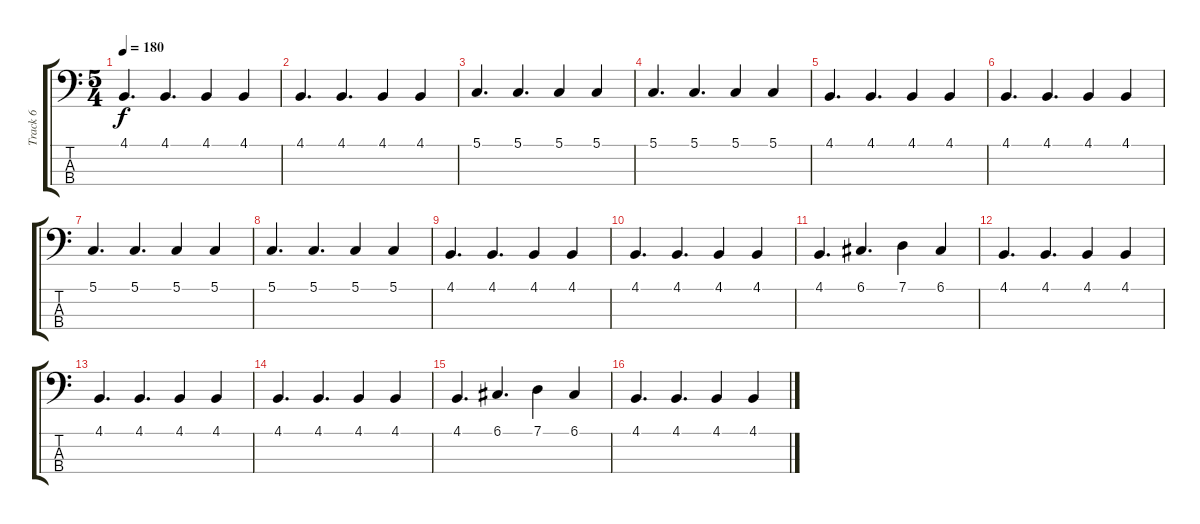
\track ("Track 6" "Track 6") {instrument pizzicatostrings}
\staff {score tabs}
\tuning (G2 D2 A1 E1) {hide}
\ts (5 4)
\tempo 180
\clef f4
\ks c
4.1.4{d dy f} 4.1.4{d} 4.1.4 4.1.4 |
4.1.4{d} 4.1.4{d} 4.1.4 4.1.4 |
5.1.4{d} 5.1.4{d} 5.1.4 5.1.4 |
5.1.4{d} 5.1.4{d} 5.1.4 5.1.4 |
4.1.4{d} 4.1.4{d} 4.1.4 4.1.4 |
4.1.4{d} 4.1.4{d} 4.1.4 4.1.4 |
5.1.4{d} 5.1.4{d} 5.1.4 5.1.4 |
5.1.4{d} 5.1.4{d} 5.1.4 5.1.4 |
4.1.4{d} 4.1.4{d} 4.1.4 4.1.4 |
4.1.4{d} 4.1.4{d} 4.1.4 4.1.4 |
4.1.4{d} 6.1.4{d} 7.1.4 6.1.4 |
4.1.4{d} 4.1.4{d} 4.1.4 4.1.4 |
4.1.4{d} 4.1.4{d} 4.1.4 4.1.4 |
4.1.4{d} 4.1.4{d} 4.1.4 4.1.4 |
4.1.4{d} 6.1.4{d} 7.1.4 6.1.4 |
4.1.4{d} 4.1.4{d} 4.1.4 4.1.4
